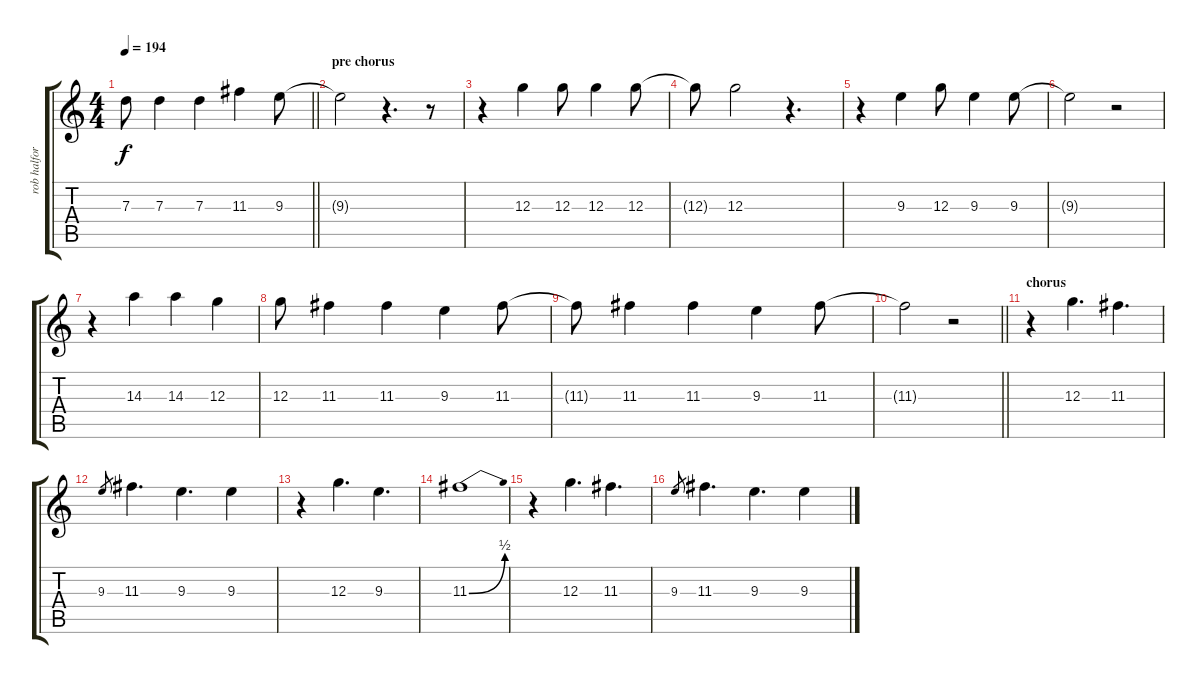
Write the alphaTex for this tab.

\track ("rob halford" "rob halfor") {instrument distortionguitar}
\staff {score tabs}
\tuning (E4 B3 G3 D3 A2 E2) {hide}
\ts (4 4)
\tempo 194
\clef g2
\barLineRight lightlight
\ks c
7.3{t}.8{dy f} 7.3.4 7.3.4 11.3.4 9.3.8 |
\section ("" "pre chorus")
9.3{t}.2 r.4{d} r.8 |
r.4 12.3.4 12.3.8 12.3.4 12.3.8 |
12.3{t}.8 12.3.2 r.4{d} |
r.4 9.3.4 12.3.8 9.3.4 9.3.8 |
9.3{t}.2 r.2 |
r.4 14.3.4 14.3.4 12.3.4 |
12.3.8 11.3.4 11.3.4 9.3.4 11.3.8 |
11.3{t}.8 11.3.4 11.3.4 9.3.4 11.3.8 |
\barLineRight lightlight
11.3{t}.2 r.2 |
\section ("" "chorus")
r.4 12.3.4{d} 11.3.4{d} |
9.3.8{gr} 11.3.4{d} 9.3.4{d} 9.3.4 |
r.4 12.3.4{d} 9.3.4{d} |
11.3{be (bend 0 0 60 2)}.1 |
r.4 12.3.4{d} 11.3.4{d} |
9.3.8{gr} 11.3.4{d} 9.3.4{d} 9.3.4
